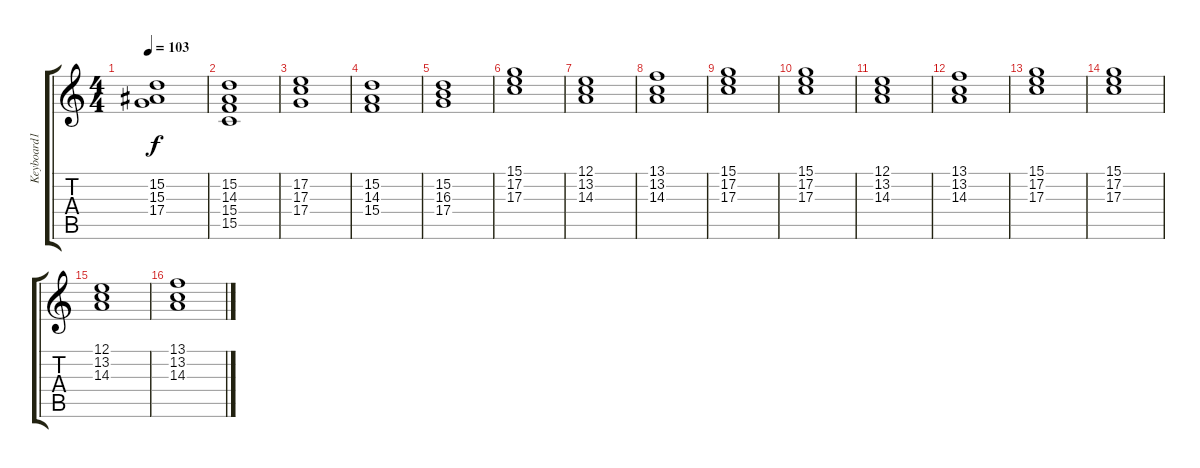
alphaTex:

\track ("Keyboard1" "Keyboard1") {instrument stringensemble1}
\staff {score tabs}
\tuning (E4 B3 G3 D3 A2 E2) {hide}
\ts (4 4)
\tempo 103
\clef g2
\ks c
(15.2 15.3 17.4).1{dy f} |
(15.2 14.3 15.4 15.5).1 |
(17.2 17.3 17.4).1 |
(15.2 14.3 15.4).1 |
(15.2 16.3 17.4).1 |
(15.1 17.2 17.3).1 |
(12.1 13.2 14.3).1 |
(13.1 13.2 14.3).1 |
(15.1 17.2 17.3).1 |
(15.1 17.2 17.3).1 |
(12.1 13.2 14.3).1 |
(13.1 13.2 14.3).1 |
(15.1 17.2 17.3).1 |
(15.1 17.2 17.3).1 |
(12.1 13.2 14.3).1 |
(13.1 13.2 14.3).1
